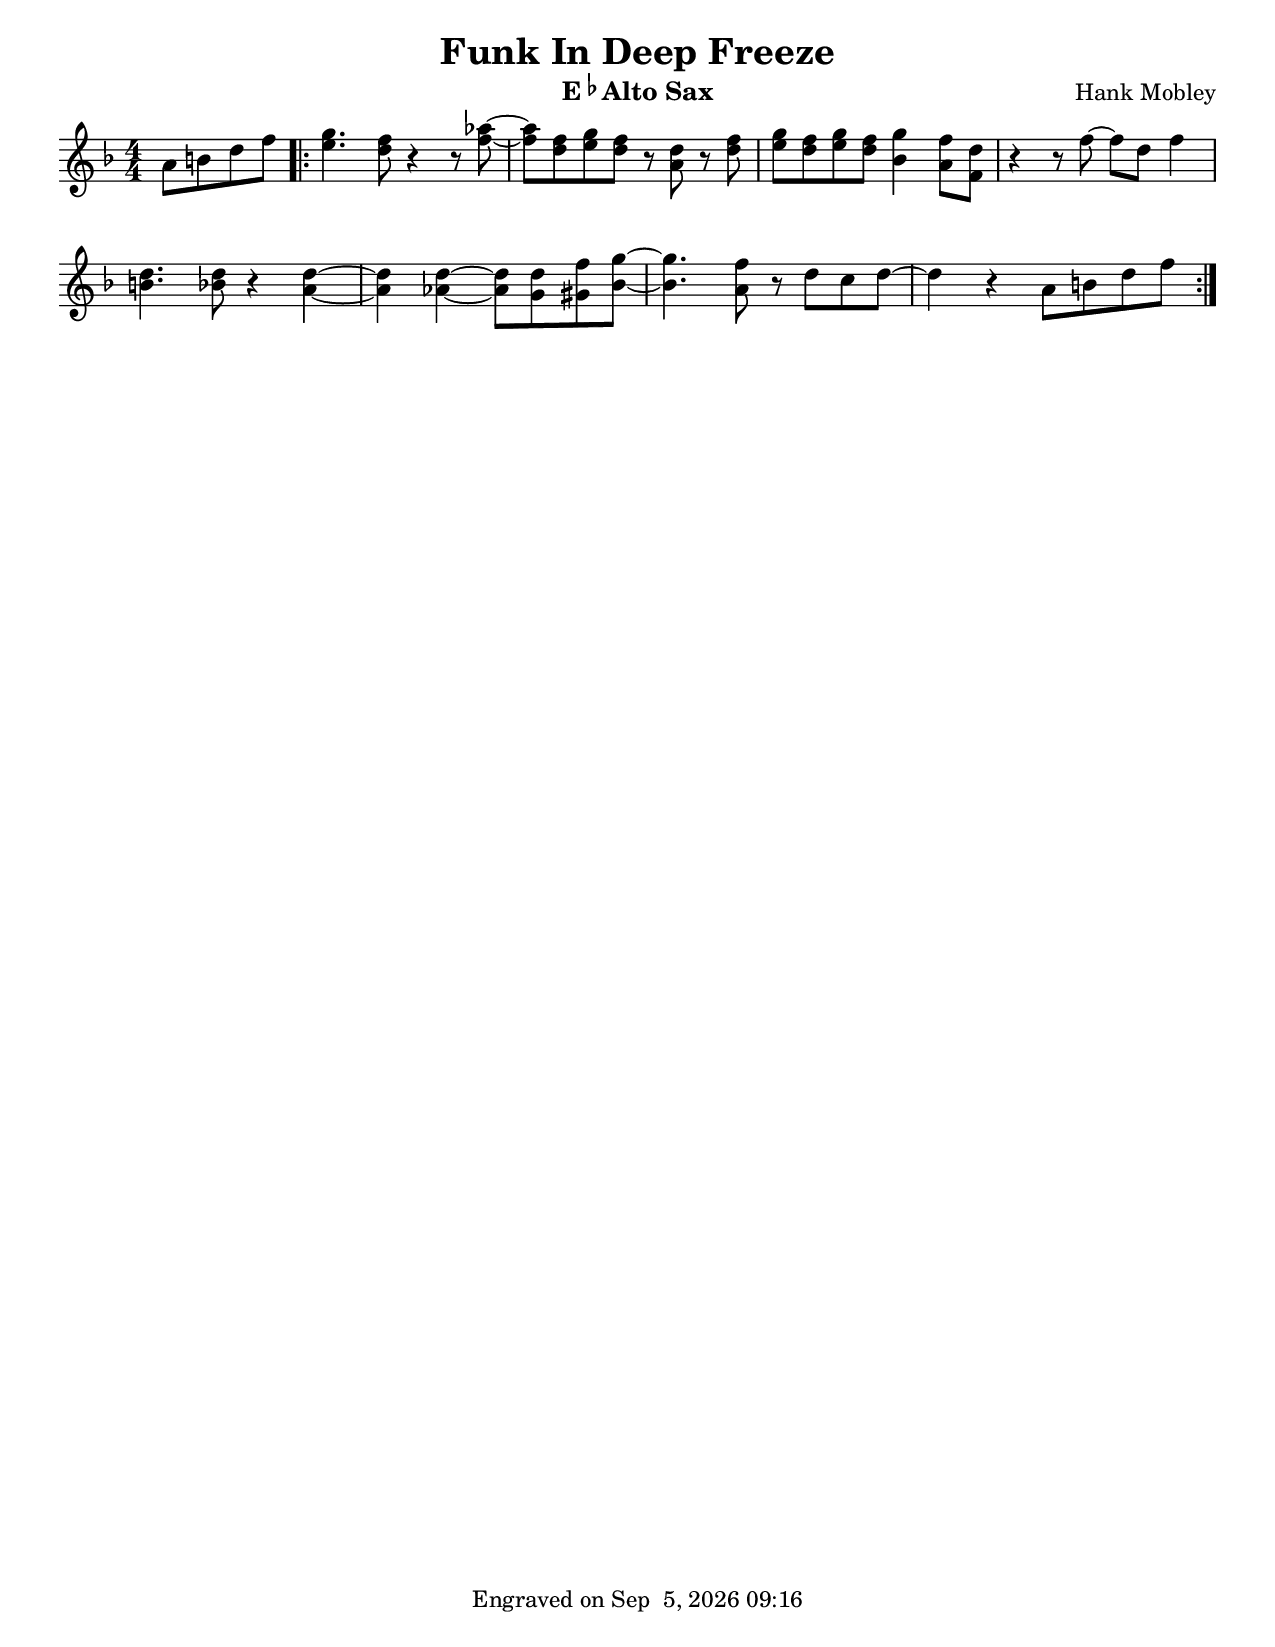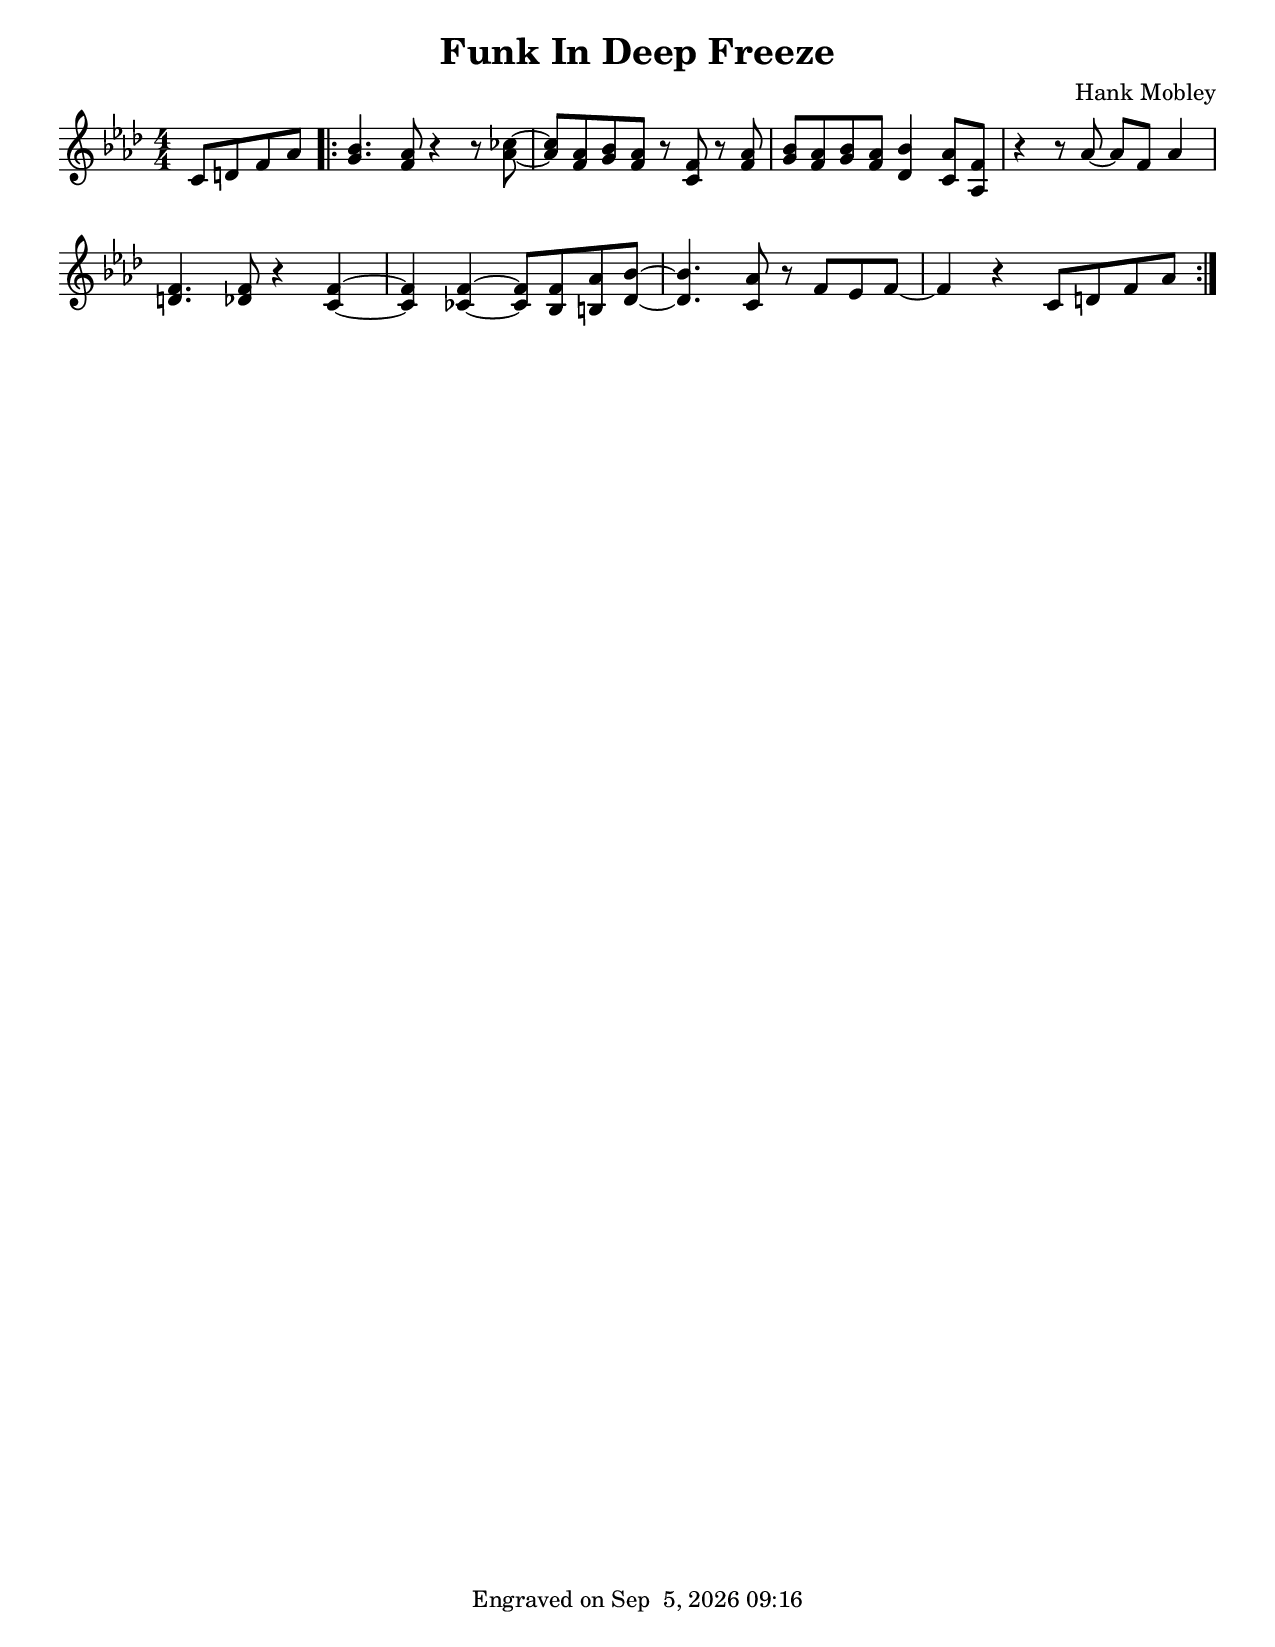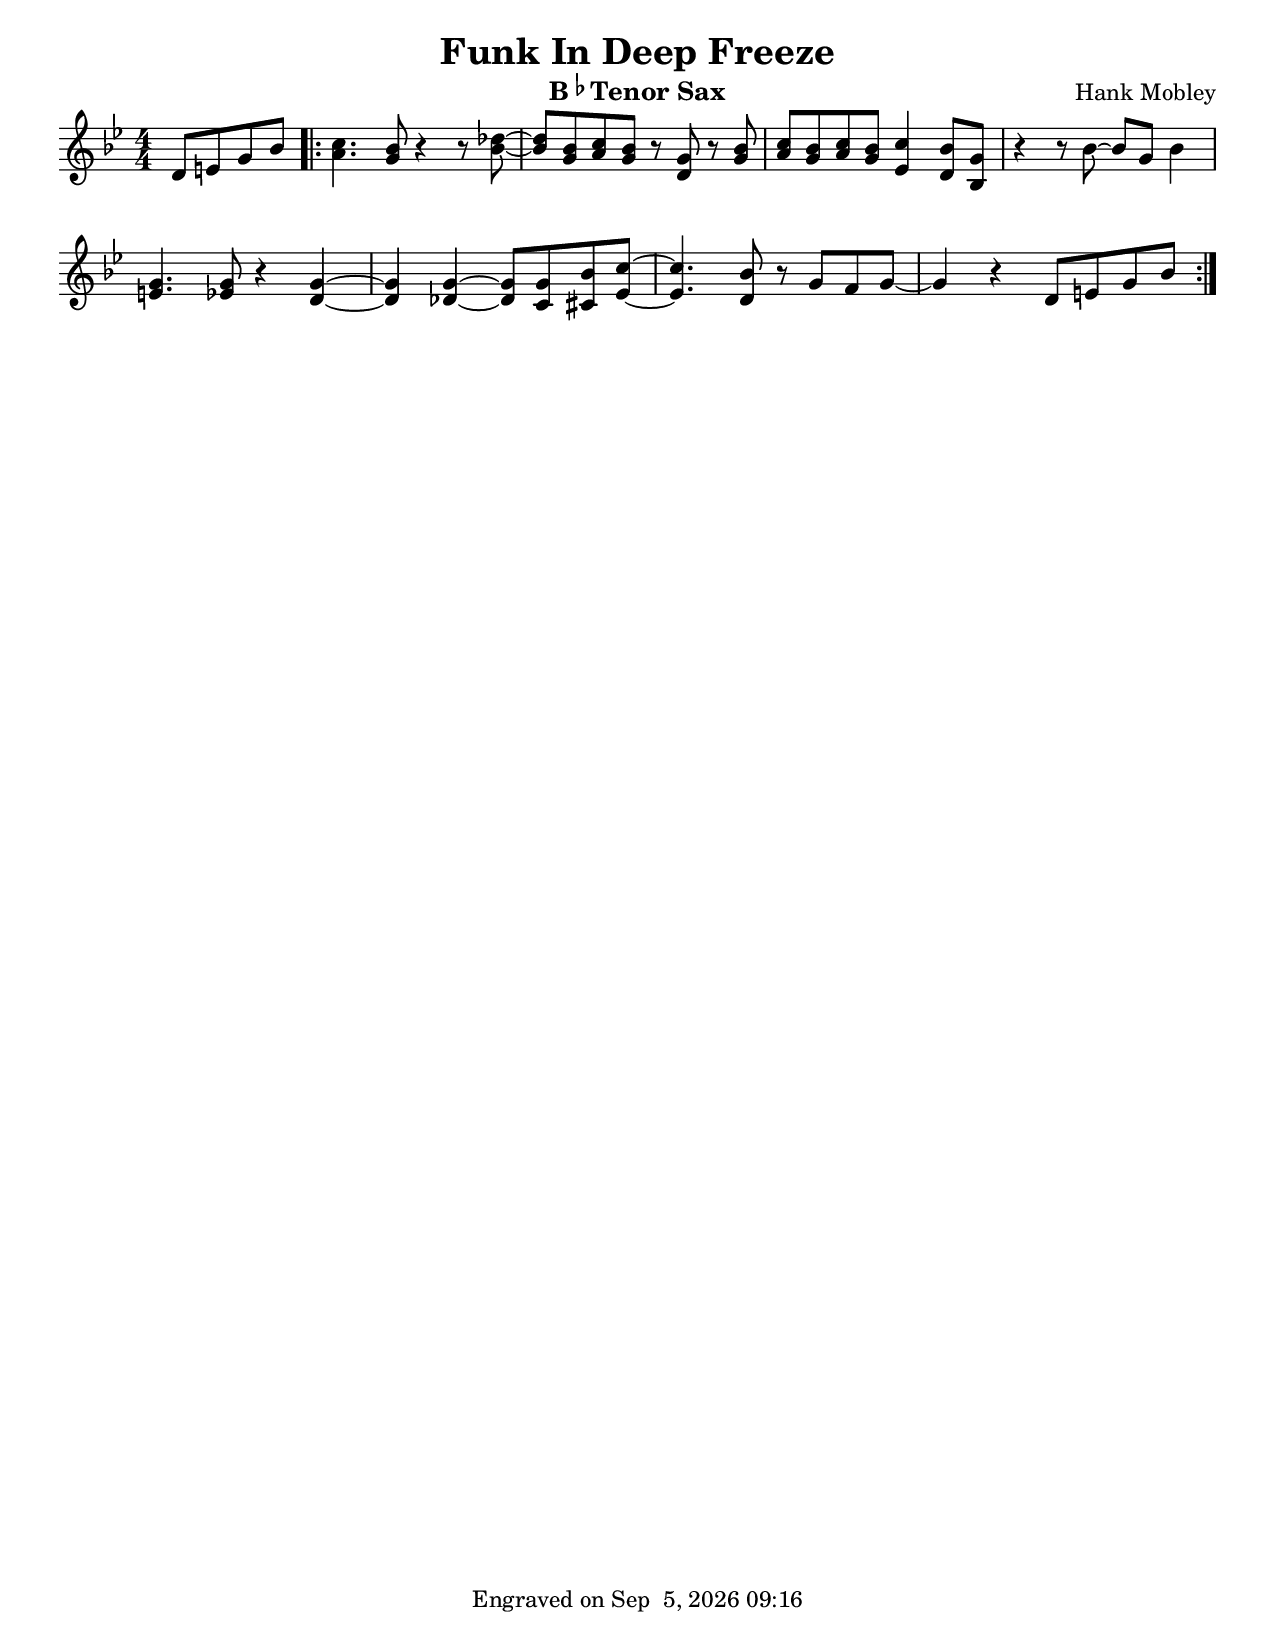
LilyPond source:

\include "settings.ily"

\header {
  title = "Funk In Deep Freeze"
  composer = "Hank Mobley"
}

changes = \chords {
  \set chordChanges = ##t
}

melody = \relative c' {
  \numericTimeSignature

  \clef treble
  \key af \major
  \time 4/4

% \repeat volta 2 {
%   bf4. af8 r4 r8 cf8~ |
%   cf8 af8 bf8 af8 r8 f8 r8 af8 |
%   bf8 af8 bf8 af8 bf4 af8 f8 |
%   r4 r8 af8~ af8 f8 af4 |
%   \break

%   f4. f8 r4 f4~ |
%   f4 f4~ f8 f8 af8 bf8~ |
%   bf4. af8 r8 f8 ef8 f8~ |
%   f4 r4 c8 d8 f8 af8 |
% }

  \partial 2 c8 d8 f8 af8 |
  \repeat volta 2 {
    <bf g>4. <af f>8 r4 r8 <cf af>8~ |
    <cf af>8 <af f>8 <bf g>8 <af f>8 r8 <f c>8 r8 <af f>8 |
    <bf g>8 <af f>8 <bf g>8 <af f>8 <bf df,>4 <af c,>8 <f af,>8 |
    r4 r8 af8~ af8 f8 af4 |
    \break

    <f d>4. <f df>8 r4 <f c>4~ |
    <f c>4 <f cf>4~ <f cf>8 <f bf,>8 <af b,>8 <bf df,>8~ |
    <bf df,>4. <af c,>8 r8 f8 ef8 f8~ |
    f4 r4 c8 d8 f8 af8 |
  }
}

chart = {
  <<
%   \changes
    \melody
  >>
}

% ------------------------------------------------------------------------------

\book {
  #(define output-suffix "concert")
  \chart
}

\book {
  #(define output-suffix "alto")
  \header {
    instrument = \markup { "E" \small \raise #1 \flat "Alto Sax" }
  }
  \transpose ef c' \chart
}

\book {
  #(define output-suffix "tenor")
  \header {
    instrument = \markup { "B" \small \raise #1 \flat "Tenor Sax" }
  }
  \transpose bf, c \chart
}
